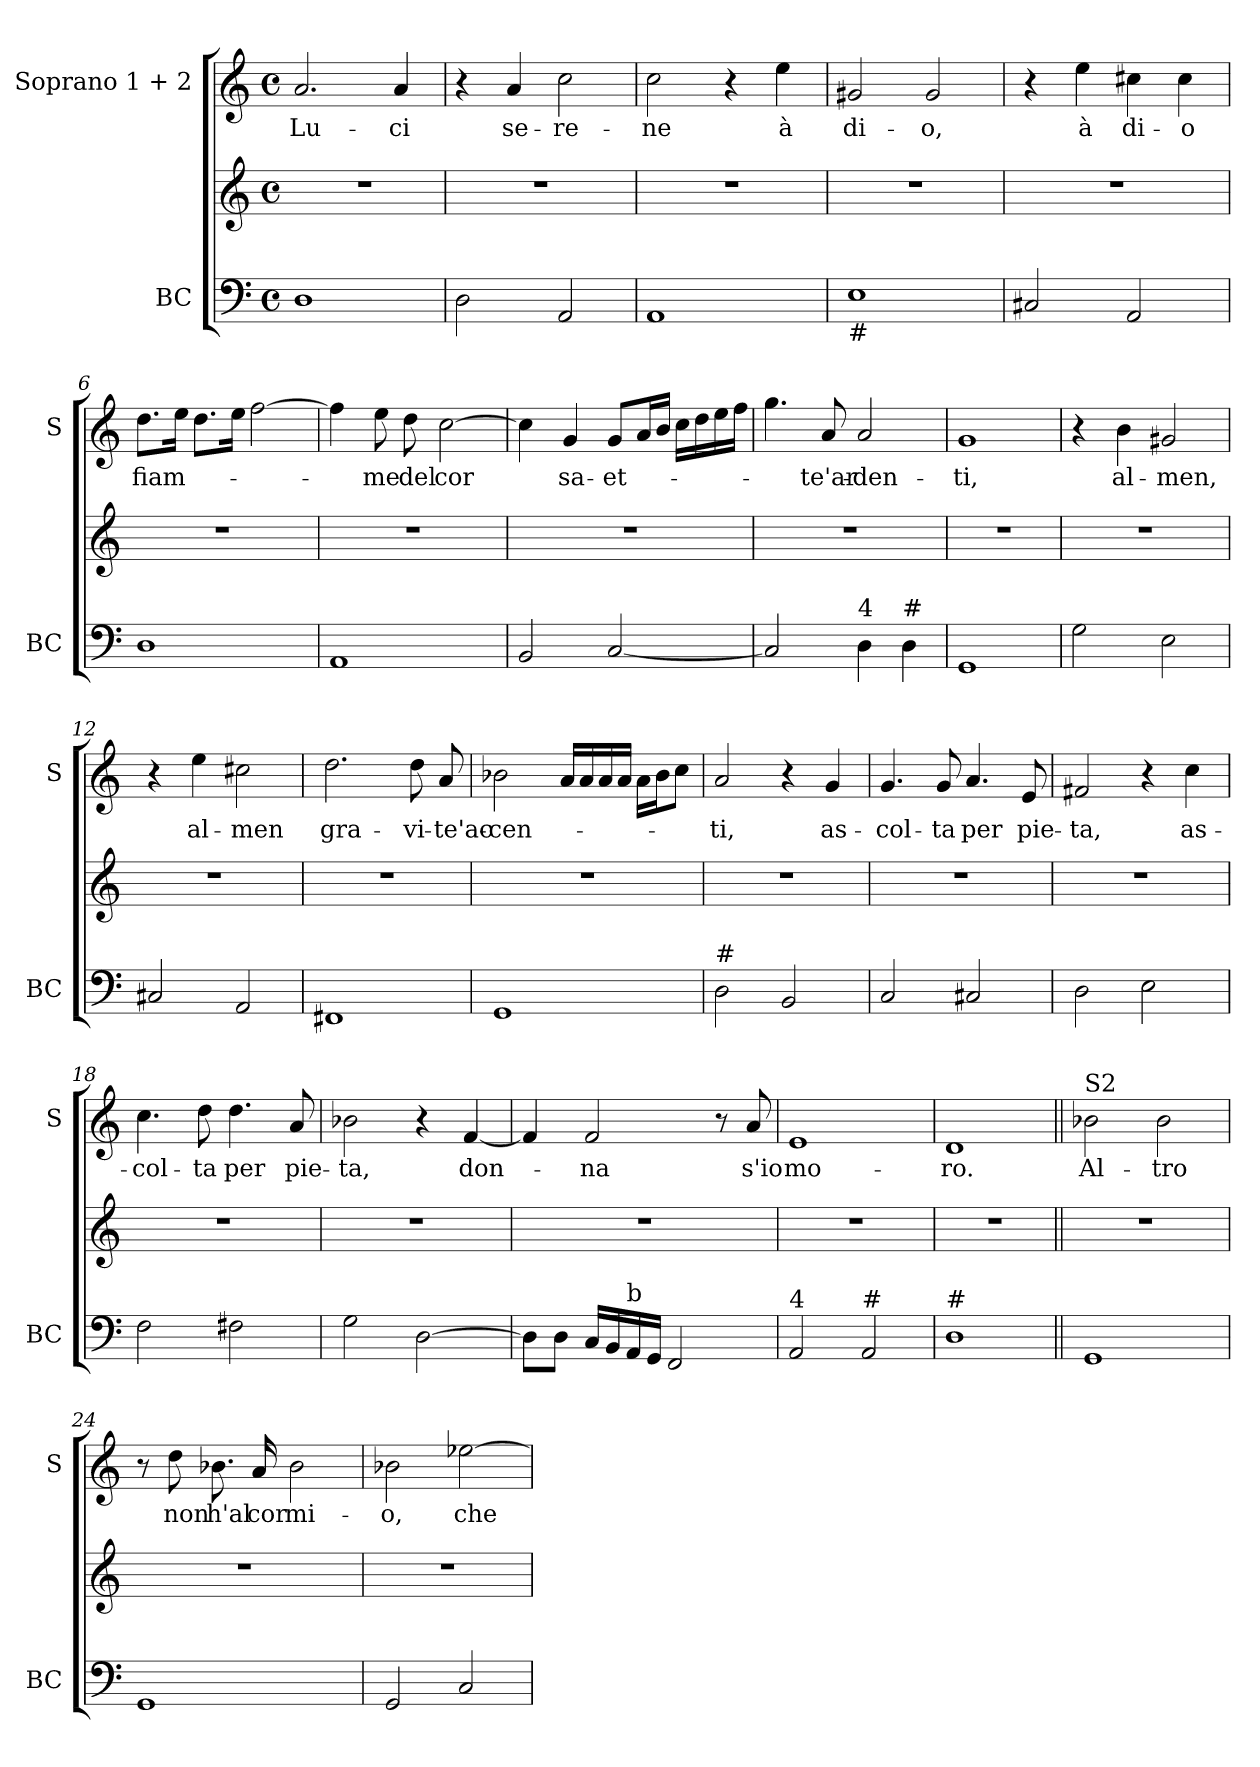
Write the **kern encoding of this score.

**kern	**kern	**kern	**text
*part2	*part2	*part1	*part1
*staff3	*staff2	*staff1	*staff1
*I"BC	*	*I"Soprano     1 + 2	*
*I'BC	*	*I'S	*
*clefF4	*clefG2	*clefG2	*
*k[]	*k[]	*k[]	*
*C:	*C:	*C:	*
*M4/4	*M4/4	*M4/4	*
*met(c)	*met(c)	*met(c)	*
=1	=1	=1	=1
!	!	!	!LO:LY:b
1D	1r	2.a/	Lu-
!	!	!	!LO:LY:b
.	.	4a/	-ci
=2	=2	=2	=2
2D\	1r	4r	.
!	!	!	!LO:LY:b
.	.	4a/	se-
!	!	!	!LO:LY:b
2AA/	.	2cc\	-re-
=3	=3	=3	=3
!	!	!	!LO:LY:b
1AA	1r	2cc\	-ne
.	.	4r	.
!	!	!	!LO:LY:b
.	.	4ee\	à
=4	=4	=4	=4
!LO:TX:b:t=#	!	!	!
!	!	!	!LO:LY:b
1E	1r	2g#X/	di-
!	!	!	!LO:LY:b
.	.	2g#/	-o,
=5	=5	=5	=5
2C#X/	1r	4r	.
!	!	!	!LO:LY:b
.	.	4ee\	à
!	!	!	!LO:LY:b
2AA/	.	4cc#X\	di-
!	!	!	!LO:LY:b
.	.	4cc#\	-o
!!LO:LB:g=z
=6	=6	=6	=6
!	!	!	!LO:LY:b
1D	1r	8.dd\L	fiam-
.	.	16ee\Jk	.
.	.	8.dd\L	.
.	.	16ee\Jk	.
.	.	[2ff\	.
=7	=7	=7	=7
1AA	1r	4ff\]	.
!	!	!	!LO:LY:b
.	.	8ee\	-me
!	!	!	!LO:LY:b
.	.	8dd\	del
!	!	!	!LO:LY:b
.	.	[2cc\	cor
=8	=8	=8	=8
2BB/	1r	4cc\]	.
!	!	!	!LO:LY:b
.	.	4g/	sa-
!	!	!	!LO:LY:b
[2C/	.	8g/L	-et-
.	.	16a/L	.
.	.	16b/JJ	.
.	.	16cc\LL	.
.	.	16dd\	.
.	.	16ee\	.
.	.	16ff\JJ	.
=9	=9	=9	=9
2C/]	1r	4.gg\	.
!	!	!	!LO:LY:b
.	.	8a/	-te'ar-
!LO:TX:a:t=4	!	!	!
!	!	!	!LO:LY:b
4D\	.	2a/	-den-
!LO:TX:a:t=#	!	!	!
4D\	.	.	.
=10	=10	=10	=10
!	!	!	!LO:LY:b
1GG	1r	1g	-ti,
!!LO:LB:g=z
=11	=11	=11	=11
2G\	1r	4r	.
!	!	!	!LO:LY:b
.	.	4b\	al-
!	!	!	!LO:LY:b
2E\	.	2g#X/	-men,
=12	=12	=12	=12
2C#X/	1r	4r	.
!	!	!	!LO:LY:b
.	.	4ee\	al-
!	!	!	!LO:LY:b
2AA/	.	2cc#X\	-men
=13	=13	=13	=13
!	!	!	!LO:LY:b
1FF#X	1r	2.dd\	gra-
!	!	!	!LO:LY:b
.	.	8dd\	-vi-
!	!	!	!LO:LY:b
.	.	8a/	-te'ac-
=14	=14	=14	=14
!	!	!	!LO:LY:b
1GG	1r	2b-X\	-cen-
.	.	16a/LL	.
.	.	16a/	.
.	.	16a/	.
.	.	16a/JJ	.
.	.	16a\LL	.
.	.	16b-\J	.
.	.	8cc\J	.
=15	=15	=15	=15
!LO:TX:a:t=#	!	!	!
!	!	!	!LO:LY:b
2D\	1r	2a/	-ti,
2BB/	.	4r	.
!	!	!	!LO:LY:b
.	.	4g/	as-
!!LO:PB:g=z
=16	=16	=16	=16
!	!	!	!LO:LY:b
2C/	1r	4.g/	-col-
!	!	!	!LO:LY:b
.	.	8g/	-ta
!	!	!	!LO:LY:b
2C#X/	.	4.a/	per
!	!	!	!LO:LY:b
.	.	8e/	pie-
=17	=17	=17	=17
!	!	!	!LO:LY:b
2D\	1r	2f#X/	-ta,
2E\	.	4r	.
!	!	!	!LO:LY:b
.	.	4cc\	as-
=18	=18	=18	=18
!	!	!	!LO:LY:b
2F\	1r	4.cc\	-col-
!	!	!	!LO:LY:b
.	.	8dd\	-ta
!	!	!	!LO:LY:b
2F#X\	.	4.dd\	per
!	!	!	!LO:LY:b
.	.	8a/	pie-
=19	=19	=19	=19
!	!	!	!LO:LY:b
2G\	1r	2b-X\	-ta,
[2D\	.	4r	.
!	!	!	!LO:LY:b
.	.	[4f/	don-
=20	=20	=20	=20
8D\L]	1r	4f/]	.
8D\J	.	.	.
!	!	!	!LO:LY:b
16C/LL	.	2f/	-na
16BB/	.	.	.
!LO:TX:a:t=b	!	!	!
16AA/	.	.	.
16GG/JJ	.	.	.
2FF/	.	.	.
.	.	8r	.
!	!	!	!LO:LY:b
.	.	8a/	s'io
!!LO:LB:g=z
=21	=21	=21	=21
!LO:TX:a:t=4	!	!	!
!	!	!	!LO:LY:b
2AA/	1r	1e	mo-
!LO:TX:a:t=#	!	!	!
2AA/	.	.	.
=22	=22	=22	=22
!LO:TX:a:t=#	!	!	!
!	!	!	!LO:LY:b
1D	1r	1d	-ro.
=23||	=23||	=23||	=23||
!	!	!LO:TX:a:t=S2	!
!	!	!	!LO:LY:b
1GG	1r	2b-X\	Al-
!	!	!	!LO:LY:b
.	.	2b-\	-tro
=24	=24	=24	=24
1GG	1r	8r	.
!	!	!	!LO:LY:b
.	.	8dd\	non
!	!	!	!LO:LY:b
.	.	8.b-X\	h'al
!	!	!	!LO:LY:b
.	.	16a/	cor
!	!	!	!LO:LY:b
.	.	2b-\	mi-
=25	=25	=25	=25
!	!	!	!LO:LY:b
2GG/	1r	2b-X\	-o,
!	!	!	!LO:LY:b
2C/	.	[2ee-X\	che
=	=	=	=
*-	*-	*-	*-
